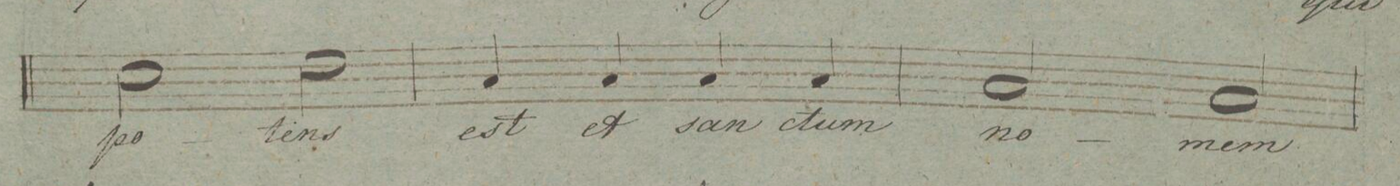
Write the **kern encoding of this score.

**kern	**text	**dynam
*I"Tenore.	*	*
*clefC4	*	*
*k[]	*	*
*met(c|)	*	*
*M2/2	*	*
2B\	po-	.
2c\	-tens	.
=54	=54	=54
4G/	est	.
4G/	et	.
4G/	san-	.
4G/	-ctum	.
=55	=55	=55
2G/	no-	.
2G/	-men	.
=56	=56	=56
*-	*-	*-
